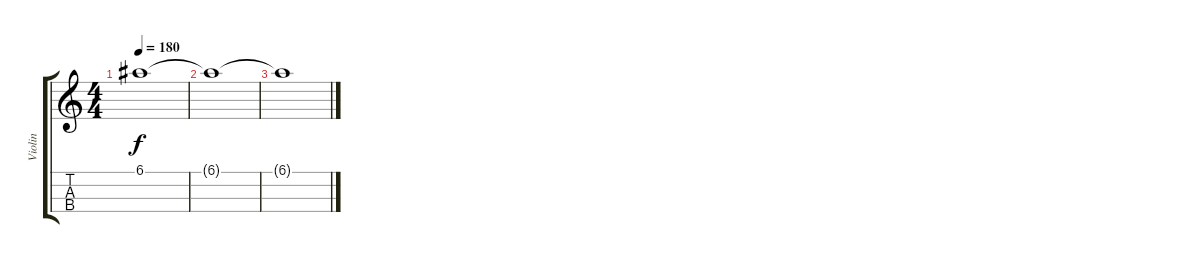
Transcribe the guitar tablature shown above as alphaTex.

\track ("Violin" "Violin") {instrument violin}
\staff {score tabs}
\tuning (E5 A4 D4 G3) {hide}
\ts (4 4)
\tempo 180
\clef g2
\ks c
6.1{t}.1{dy f} |
6.1{t}.1 |
6.1{t}.1
